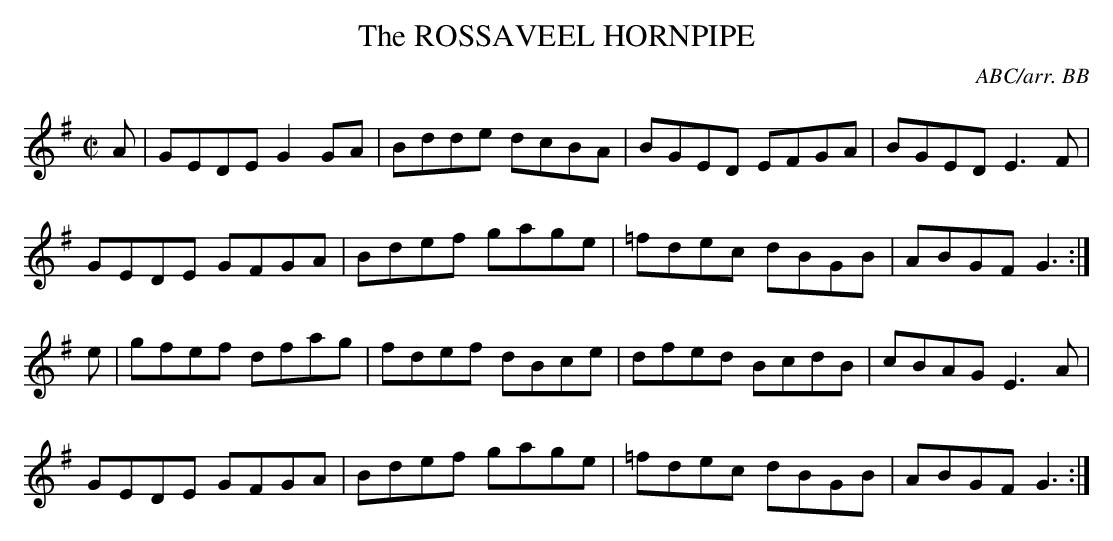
X:1
T:ROSSAVEEL HORNPIPE, The
C:ABC/arr. BB
O'Donoghoe, Arran-More, Sep.'57"
M:C|
L:1/8
K:G
A|GEDE G2GA|Bdde dcBA|BGED EFGA|BGED E3F|
GEDE GFGA|Bdef gage|=fdec dBGB|ABGF G3 :|
e|gfef dfag|fdef dBce|dfed BcdB|cBAG E3A|
GEDE GFGA|Bdef gage|=fdec dBGB|ABGF G3 :|
